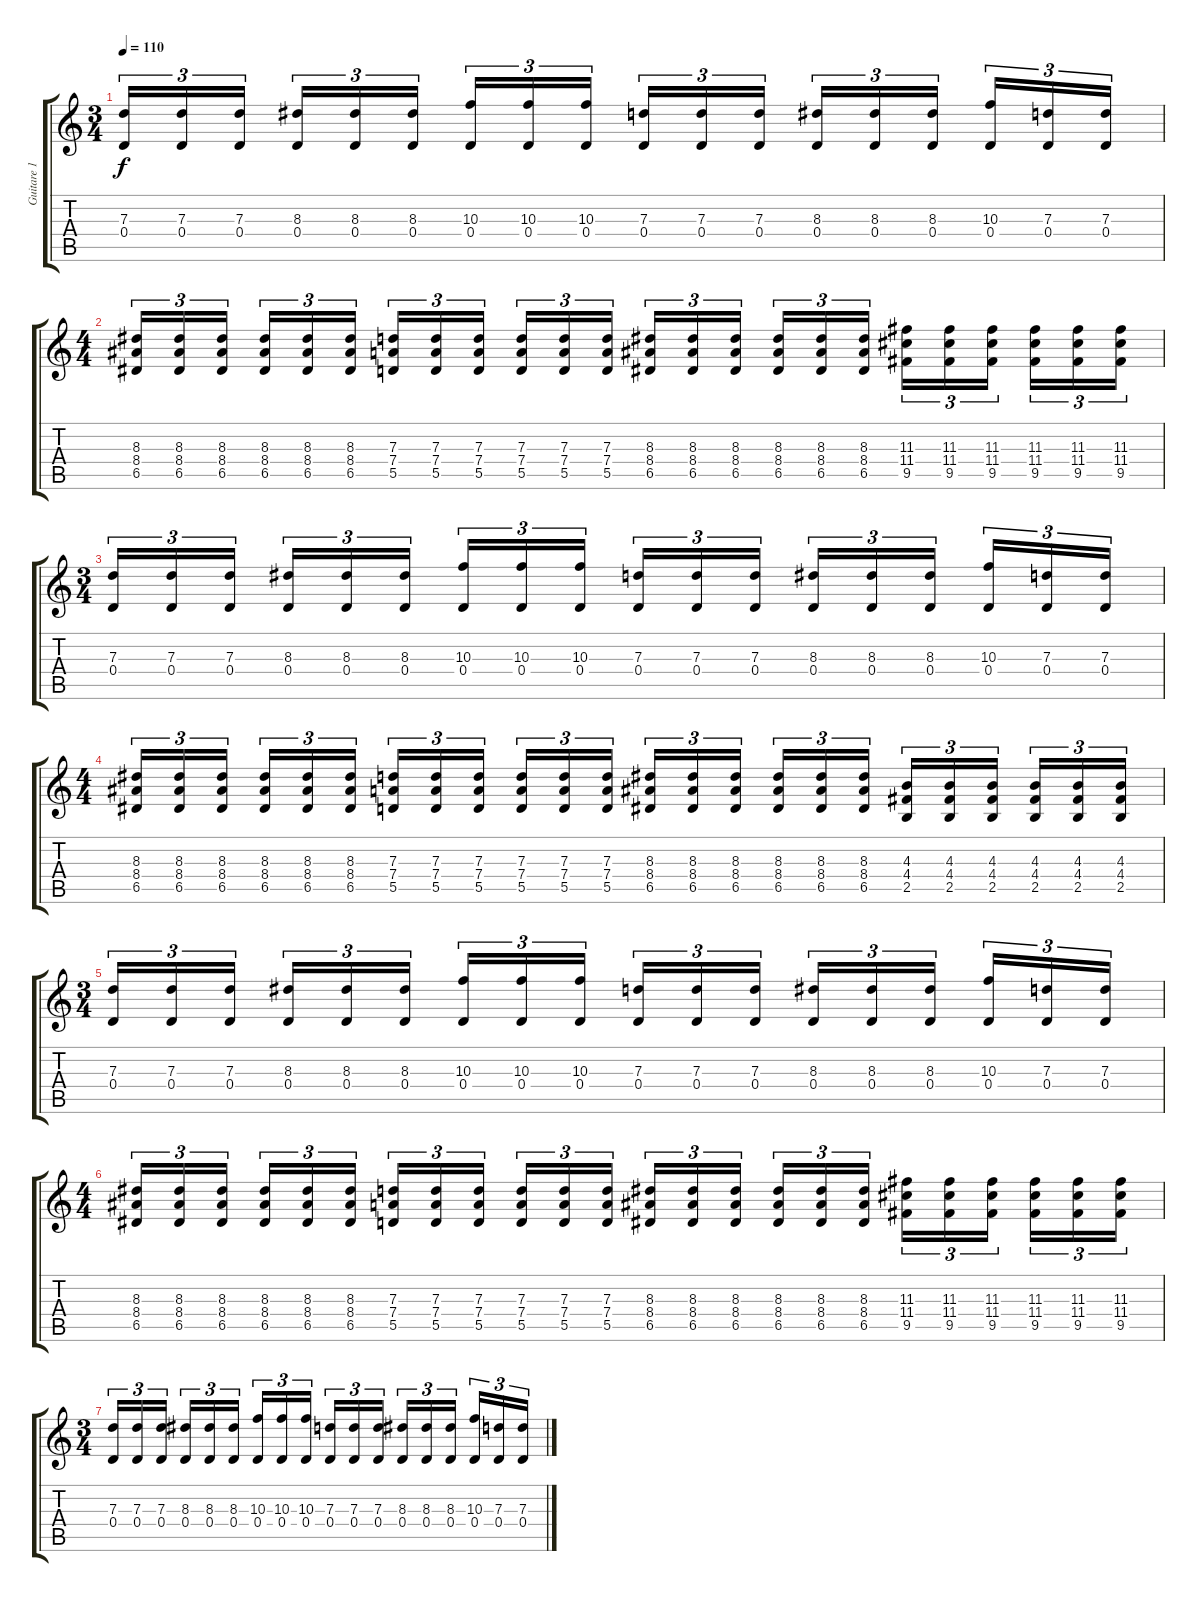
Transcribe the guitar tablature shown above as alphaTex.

\track ("Guitare 1" "Guitare 1") {instrument distortionguitar}
\staff {score tabs}
\tuning (E4 B3 G3 D3 A2 E2) {hide}
\ts (3 4)
\tempo 110
\clef g2
\ks c
(7.3 0.4).16{tu (3 2) dy f} (7.3 0.4).16{tu (3 2)} (7.3 0.4).16{tu (3 2) beam splitsecondary} (8.3 0.4).16{tu (3 2)} (8.3 0.4).16{tu (3 2)} (8.3 0.4).16{tu (3 2)} (10.3 0.4).16{tu (3 2)} (10.3 0.4).16{tu (3 2)} (10.3 0.4).16{tu (3 2) beam splitsecondary} (7.3 0.4).16{tu (3 2)} (7.3 0.4).16{tu (3 2)} (7.3 0.4).16{tu (3 2)} (8.3 0.4).16{tu (3 2)} (8.3 0.4).16{tu (3 2)} (8.3 0.4).16{tu (3 2) beam splitsecondary} (10.3 0.4).16{tu (3 2)} (7.3 0.4).16{tu (3 2)} (7.3 0.4).16{tu (3 2)} |
\ts (4 4)
(8.3 8.4 6.5).16{tu (3 2)} (8.3 8.4 6.5).16{tu (3 2)} (8.3 8.4 6.5).16{tu (3 2) beam splitsecondary} (8.3 8.4 6.5).16{tu (3 2)} (8.3 8.4 6.5).16{tu (3 2)} (8.3 8.4 6.5).16{tu (3 2)} (7.3 7.4 5.5).16{tu (3 2)} (7.3 7.4 5.5).16{tu (3 2)} (7.3 7.4 5.5).16{tu (3 2) beam splitsecondary} (7.3 7.4 5.5).16{tu (3 2)} (7.3 7.4 5.5).16{tu (3 2)} (7.3 7.4 5.5).16{tu (3 2)} (8.3 8.4 6.5).16{tu (3 2)} (8.3 8.4 6.5).16{tu (3 2)} (8.3 8.4 6.5).16{tu (3 2) beam splitsecondary} (8.3 8.4 6.5).16{tu (3 2)} (8.3 8.4 6.5).16{tu (3 2)} (8.3 8.4 6.5).16{tu (3 2)} (11.3 11.4 9.5).16{tu (3 2)} (11.3 11.4 9.5).16{tu (3 2)} (11.3 11.4 9.5).16{tu (3 2) beam splitsecondary} (11.3 11.4 9.5).16{tu (3 2)} (11.3 11.4 9.5).16{tu (3 2)} (11.3 11.4 9.5).16{tu (3 2)} |
\ts (3 4)
(7.3 0.4).16{tu (3 2)} (7.3 0.4).16{tu (3 2)} (7.3 0.4).16{tu (3 2) beam splitsecondary} (8.3 0.4).16{tu (3 2)} (8.3 0.4).16{tu (3 2)} (8.3 0.4).16{tu (3 2)} (10.3 0.4).16{tu (3 2)} (10.3 0.4).16{tu (3 2)} (10.3 0.4).16{tu (3 2) beam splitsecondary} (7.3 0.4).16{tu (3 2)} (7.3 0.4).16{tu (3 2)} (7.3 0.4).16{tu (3 2)} (8.3 0.4).16{tu (3 2)} (8.3 0.4).16{tu (3 2)} (8.3 0.4).16{tu (3 2) beam splitsecondary} (10.3 0.4).16{tu (3 2)} (7.3 0.4).16{tu (3 2)} (7.3 0.4).16{tu (3 2)} |
\ts (4 4)
(8.3 8.4 6.5).16{tu (3 2)} (8.3 8.4 6.5).16{tu (3 2)} (8.3 8.4 6.5).16{tu (3 2) beam splitsecondary} (8.3 8.4 6.5).16{tu (3 2)} (8.3 8.4 6.5).16{tu (3 2)} (8.3 8.4 6.5).16{tu (3 2)} (7.3 7.4 5.5).16{tu (3 2)} (7.3 7.4 5.5).16{tu (3 2)} (7.3 7.4 5.5).16{tu (3 2) beam splitsecondary} (7.3 7.4 5.5).16{tu (3 2)} (7.3 7.4 5.5).16{tu (3 2)} (7.3 7.4 5.5).16{tu (3 2)} (8.3 8.4 6.5).16{tu (3 2)} (8.3 8.4 6.5).16{tu (3 2)} (8.3 8.4 6.5).16{tu (3 2) beam splitsecondary} (8.3 8.4 6.5).16{tu (3 2)} (8.3 8.4 6.5).16{tu (3 2)} (8.3 8.4 6.5).16{tu (3 2)} (4.3 4.4 2.5).16{tu (3 2)} (4.3 4.4 2.5).16{tu (3 2)} (4.3 4.4 2.5).16{tu (3 2) beam splitsecondary} (4.3 4.4 2.5).16{tu (3 2)} (4.3 4.4 2.5).16{tu (3 2)} (4.3 4.4 2.5).16{tu (3 2)} |
\ts (3 4)
(7.3 0.4).16{tu (3 2)} (7.3 0.4).16{tu (3 2)} (7.3 0.4).16{tu (3 2) beam splitsecondary} (8.3 0.4).16{tu (3 2)} (8.3 0.4).16{tu (3 2)} (8.3 0.4).16{tu (3 2)} (10.3 0.4).16{tu (3 2)} (10.3 0.4).16{tu (3 2)} (10.3 0.4).16{tu (3 2) beam splitsecondary} (7.3 0.4).16{tu (3 2)} (7.3 0.4).16{tu (3 2)} (7.3 0.4).16{tu (3 2)} (8.3 0.4).16{tu (3 2)} (8.3 0.4).16{tu (3 2)} (8.3 0.4).16{tu (3 2) beam splitsecondary} (10.3 0.4).16{tu (3 2)} (7.3 0.4).16{tu (3 2)} (7.3 0.4).16{tu (3 2)} |
\ts (4 4)
(8.3 8.4 6.5).16{tu (3 2)} (8.3 8.4 6.5).16{tu (3 2)} (8.3 8.4 6.5).16{tu (3 2) beam splitsecondary} (8.3 8.4 6.5).16{tu (3 2)} (8.3 8.4 6.5).16{tu (3 2)} (8.3 8.4 6.5).16{tu (3 2)} (7.3 7.4 5.5).16{tu (3 2)} (7.3 7.4 5.5).16{tu (3 2)} (7.3 7.4 5.5).16{tu (3 2) beam splitsecondary} (7.3 7.4 5.5).16{tu (3 2)} (7.3 7.4 5.5).16{tu (3 2)} (7.3 7.4 5.5).16{tu (3 2)} (8.3 8.4 6.5).16{tu (3 2)} (8.3 8.4 6.5).16{tu (3 2)} (8.3 8.4 6.5).16{tu (3 2) beam splitsecondary} (8.3 8.4 6.5).16{tu (3 2)} (8.3 8.4 6.5).16{tu (3 2)} (8.3 8.4 6.5).16{tu (3 2)} (11.3 11.4 9.5).16{tu (3 2)} (11.3 11.4 9.5).16{tu (3 2)} (11.3 11.4 9.5).16{tu (3 2) beam splitsecondary} (11.3 11.4 9.5).16{tu (3 2)} (11.3 11.4 9.5).16{tu (3 2)} (11.3 11.4 9.5).16{tu (3 2)} |
\ts (3 4)
(7.3 0.4).16{tu (3 2)} (7.3 0.4).16{tu (3 2)} (7.3 0.4).16{tu (3 2) beam splitsecondary} (8.3 0.4).16{tu (3 2)} (8.3 0.4).16{tu (3 2)} (8.3 0.4).16{tu (3 2)} (10.3 0.4).16{tu (3 2)} (10.3 0.4).16{tu (3 2)} (10.3 0.4).16{tu (3 2) beam splitsecondary} (7.3 0.4).16{tu (3 2)} (7.3 0.4).16{tu (3 2)} (7.3 0.4).16{tu (3 2)} (8.3 0.4).16{tu (3 2)} (8.3 0.4).16{tu (3 2)} (8.3 0.4).16{tu (3 2) beam splitsecondary} (10.3 0.4).16{tu (3 2)} (7.3 0.4).16{tu (3 2)} (7.3 0.4).16{tu (3 2)}
